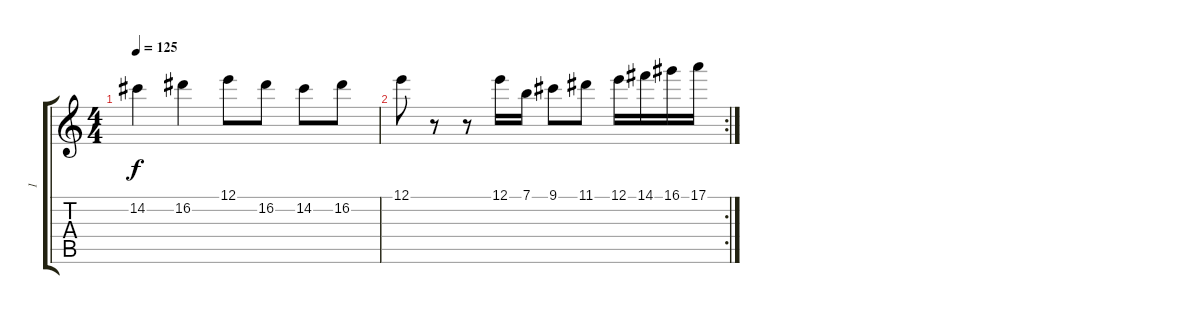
\track ("1" "1") {instrument acousticguitarsteel}
\staff {score tabs}
\tuning (E4 B3 G3 D3 A2 E2) {hide}
\ts (4 4)
\tempo 125
\clef g2
\ks c
14.2.4{dy f} 16.2.4 12.1.8 16.2.8 14.2.8 16.2.8 |
\rc 2
12.1.8 r.8 r.8 12.1.16 7.1.16 9.1.8 11.1.8 12.1.16 14.1.16 16.1.16 17.1.16
